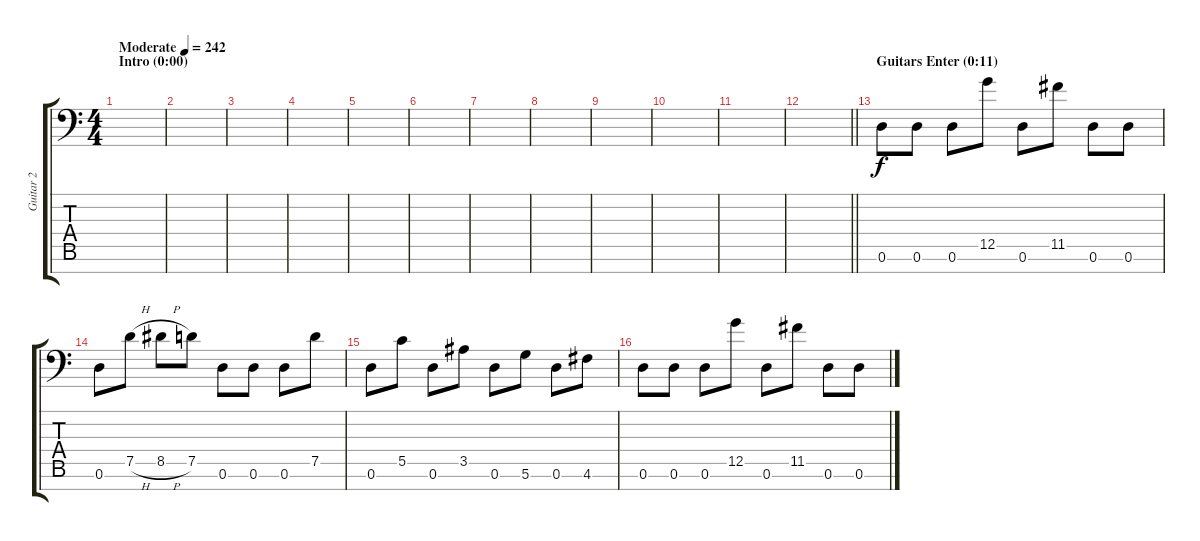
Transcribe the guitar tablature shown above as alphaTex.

\track ("Guitar 2" "Guitar 2") {instrument distortionguitar}
\staff {score tabs}
\tuning (D4 A3 F3 C3 G2 D2 A1) {hide}
\ts (4 4)
\section ("" "Intro (0:00)")
\tempo (242 "Moderate")
\clef f4
\ks c
|
|
|
|
|
|
|
|
|
|
|
\barLineRight lightlight
|
\section ("" "Guitars Enter (0:11)")
0.6.8 0.6.8 0.6.8 12.5.8 0.6.8 11.5.8 0.6.8 0.6.8 |
0.6.8 7.5{h}.8 8.5{h}.8 7.5.8 0.6.8 0.6.8 0.6.8 7.5.8 |
0.6.8 5.5.8 0.6.8 3.5.8 0.6.8 5.6.8 0.6.8 4.6.8 |
0.6.8 0.6.8 0.6.8 12.5.8 0.6.8 11.5.8 0.6.8 0.6.8
